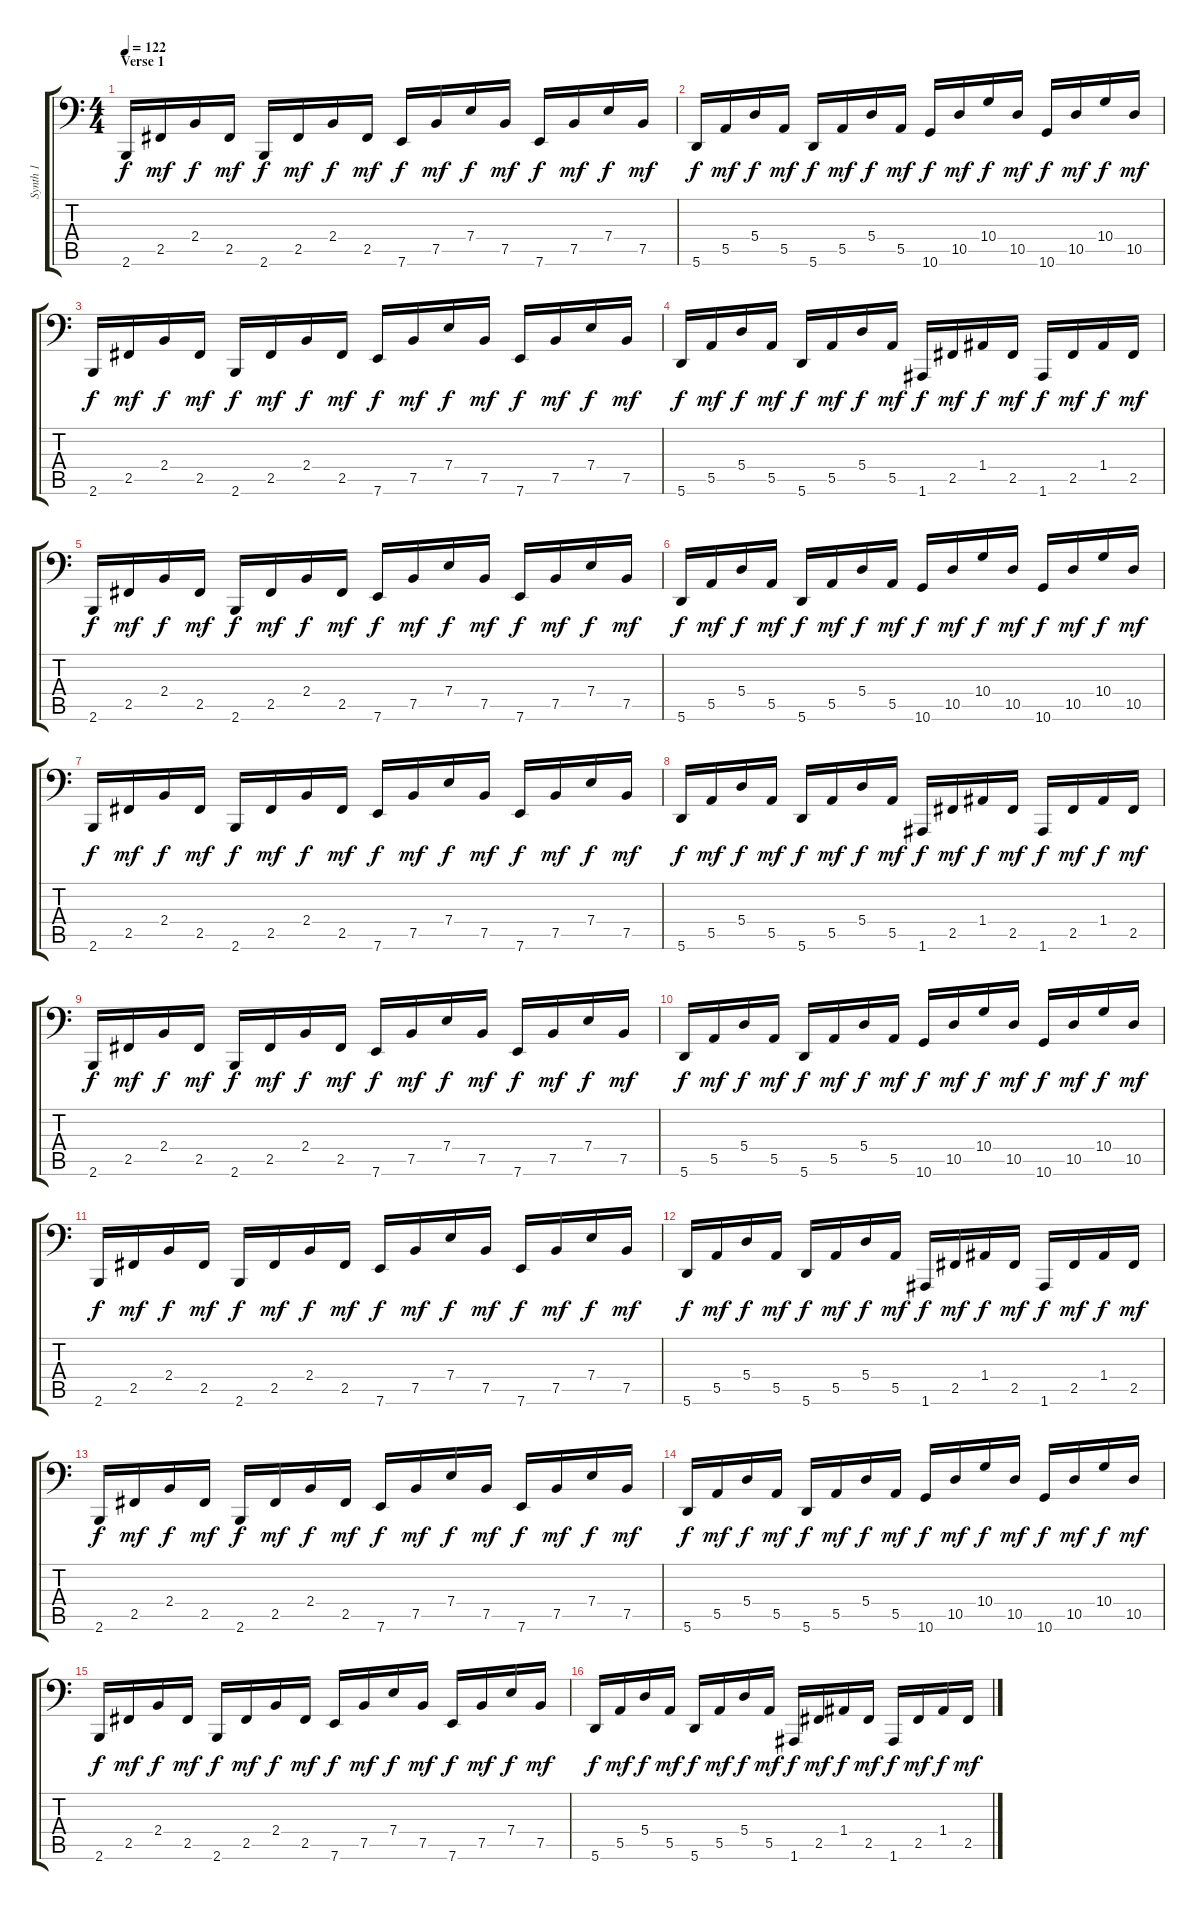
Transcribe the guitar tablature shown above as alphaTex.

\track ("Synth 1" "Synth 1") {instrument lead2sawtooth}
\staff {score tabs}
\tuning (B3 Gb3 D3 A2 E2 A1) {hide}
\ts (4 4)
\section ("" "Verse 1")
\tempo 122
\clef f4
\ks c
2.6.16{dy f volume 16 instrument pad3polysynth} 2.5.16{dy mf} 2.4.16{dy f} 2.5.16{dy mf} 2.6.16{dy f} 2.5.16{dy mf} 2.4.16{dy f} 2.5.16{dy mf} 7.6.16{dy f} 7.5.16{dy mf} 7.4.16{dy f} 7.5.16{dy mf} 7.6.16{dy f} 7.5.16{dy mf} 7.4.16{dy f} 7.5.16{dy mf} |
5.6.16{dy f} 5.5.16{dy mf} 5.4.16{dy f} 5.5.16{dy mf} 5.6.16{dy f} 5.5.16{dy mf} 5.4.16{dy f} 5.5.16{dy mf} 10.6.16{dy f} 10.5.16{dy mf} 10.4.16{dy f} 10.5.16{dy mf} 10.6.16{dy f} 10.5.16{dy mf} 10.4.16{dy f} 10.5.16{dy mf} |
2.6.16{dy f} 2.5.16{dy mf} 2.4.16{dy f} 2.5.16{dy mf} 2.6.16{dy f} 2.5.16{dy mf} 2.4.16{dy f} 2.5.16{dy mf} 7.6.16{dy f} 7.5.16{dy mf} 7.4.16{dy f} 7.5.16{dy mf} 7.6.16{dy f} 7.5.16{dy mf} 7.4.16{dy f} 7.5.16{dy mf} |
5.6.16{dy f} 5.5.16{dy mf} 5.4.16{dy f} 5.5.16{dy mf} 5.6.16{dy f} 5.5.16{dy mf} 5.4.16{dy f} 5.5.16{dy mf} 1.6.16{dy f} 2.5.16{dy mf} 1.4.16{dy f} 2.5.16{dy mf} 1.6.16{dy f} 2.5.16{dy mf} 1.4.16{dy f} 2.5.16{dy mf} |
2.6.16{dy f} 2.5.16{dy mf} 2.4.16{dy f} 2.5.16{dy mf} 2.6.16{dy f} 2.5.16{dy mf} 2.4.16{dy f} 2.5.16{dy mf} 7.6.16{dy f} 7.5.16{dy mf} 7.4.16{dy f} 7.5.16{dy mf} 7.6.16{dy f} 7.5.16{dy mf} 7.4.16{dy f} 7.5.16{dy mf} |
5.6.16{dy f} 5.5.16{dy mf} 5.4.16{dy f} 5.5.16{dy mf} 5.6.16{dy f} 5.5.16{dy mf} 5.4.16{dy f} 5.5.16{dy mf} 10.6.16{dy f} 10.5.16{dy mf} 10.4.16{dy f} 10.5.16{dy mf} 10.6.16{dy f} 10.5.16{dy mf} 10.4.16{dy f} 10.5.16{dy mf} |
2.6.16{dy f} 2.5.16{dy mf} 2.4.16{dy f} 2.5.16{dy mf} 2.6.16{dy f} 2.5.16{dy mf} 2.4.16{dy f} 2.5.16{dy mf} 7.6.16{dy f} 7.5.16{dy mf} 7.4.16{dy f} 7.5.16{dy mf} 7.6.16{dy f} 7.5.16{dy mf} 7.4.16{dy f} 7.5.16{dy mf} |
5.6.16{dy f} 5.5.16{dy mf} 5.4.16{dy f} 5.5.16{dy mf} 5.6.16{dy f} 5.5.16{dy mf} 5.4.16{dy f} 5.5.16{dy mf} 1.6.16{dy f} 2.5.16{dy mf} 1.4.16{dy f} 2.5.16{dy mf} 1.6.16{dy f} 2.5.16{dy mf} 1.4.16{dy f} 2.5.16{dy mf} |
2.6.16{dy f} 2.5.16{dy mf} 2.4.16{dy f} 2.5.16{dy mf} 2.6.16{dy f} 2.5.16{dy mf} 2.4.16{dy f} 2.5.16{dy mf} 7.6.16{dy f} 7.5.16{dy mf} 7.4.16{dy f} 7.5.16{dy mf} 7.6.16{dy f} 7.5.16{dy mf} 7.4.16{dy f} 7.5.16{dy mf} |
5.6.16{dy f} 5.5.16{dy mf} 5.4.16{dy f} 5.5.16{dy mf} 5.6.16{dy f} 5.5.16{dy mf} 5.4.16{dy f} 5.5.16{dy mf} 10.6.16{dy f} 10.5.16{dy mf} 10.4.16{dy f} 10.5.16{dy mf} 10.6.16{dy f} 10.5.16{dy mf} 10.4.16{dy f} 10.5.16{dy mf} |
2.6.16{dy f} 2.5.16{dy mf} 2.4.16{dy f} 2.5.16{dy mf} 2.6.16{dy f} 2.5.16{dy mf} 2.4.16{dy f} 2.5.16{dy mf} 7.6.16{dy f} 7.5.16{dy mf} 7.4.16{dy f} 7.5.16{dy mf} 7.6.16{dy f} 7.5.16{dy mf} 7.4.16{dy f} 7.5.16{dy mf} |
5.6.16{dy f} 5.5.16{dy mf} 5.4.16{dy f} 5.5.16{dy mf} 5.6.16{dy f} 5.5.16{dy mf} 5.4.16{dy f} 5.5.16{dy mf} 1.6.16{dy f} 2.5.16{dy mf} 1.4.16{dy f} 2.5.16{dy mf} 1.6.16{dy f} 2.5.16{dy mf} 1.4.16{dy f} 2.5.16{dy mf} |
2.6.16{dy f} 2.5.16{dy mf} 2.4.16{dy f} 2.5.16{dy mf} 2.6.16{dy f} 2.5.16{dy mf} 2.4.16{dy f} 2.5.16{dy mf} 7.6.16{dy f} 7.5.16{dy mf} 7.4.16{dy f} 7.5.16{dy mf} 7.6.16{dy f} 7.5.16{dy mf} 7.4.16{dy f} 7.5.16{dy mf} |
5.6.16{dy f} 5.5.16{dy mf} 5.4.16{dy f} 5.5.16{dy mf} 5.6.16{dy f} 5.5.16{dy mf} 5.4.16{dy f} 5.5.16{dy mf} 10.6.16{dy f} 10.5.16{dy mf} 10.4.16{dy f} 10.5.16{dy mf} 10.6.16{dy f} 10.5.16{dy mf} 10.4.16{dy f} 10.5.16{dy mf} |
2.6.16{dy f} 2.5.16{dy mf} 2.4.16{dy f} 2.5.16{dy mf} 2.6.16{dy f} 2.5.16{dy mf} 2.4.16{dy f} 2.5.16{dy mf} 7.6.16{dy f} 7.5.16{dy mf} 7.4.16{dy f} 7.5.16{dy mf} 7.6.16{dy f} 7.5.16{dy mf} 7.4.16{dy f} 7.5.16{dy mf} |
5.6.16{dy f} 5.5.16{dy mf} 5.4.16{dy f} 5.5.16{dy mf} 5.6.16{dy f} 5.5.16{dy mf} 5.4.16{dy f} 5.5.16{dy mf} 1.6.16{dy f} 2.5.16{dy mf} 1.4.16{dy f} 2.5.16{dy mf} 1.6.16{dy f} 2.5.16{dy mf} 1.4.16{dy f} 2.5.16{dy mf}
